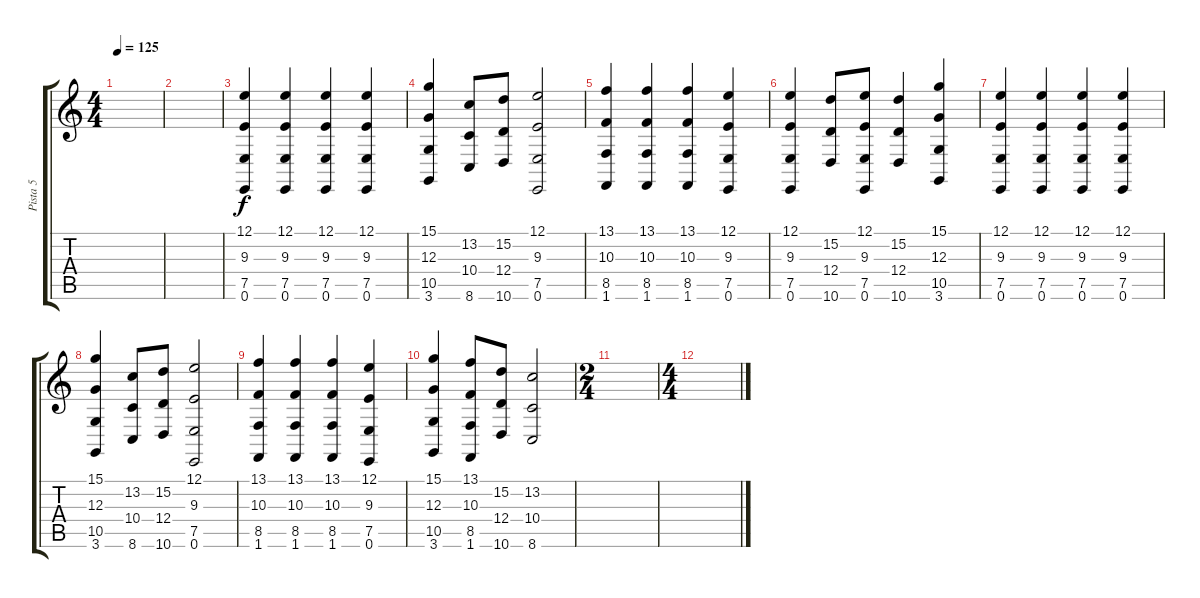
\track ("Pista 5" "Pista 5") {instrument harpsichord}
\staff {score tabs}
\tuning (E4 B3 G3 D3 A2 E2) {hide}
\ts (4 4)
\tempo 125
\clef g2
\ks c
|
|
(12.1 9.3 7.5 0.6).4 (12.1 9.3 7.5 0.6).4 (12.1 9.3 7.5 0.6).4 (12.1 9.3 7.5 0.6).4 |
(15.1 12.3 10.5 3.6).4 (13.2 10.4 8.6).8 (15.2 12.4 10.6).8 (12.1 9.3 7.5 0.6).2 |
(13.1 10.3 8.5 1.6).4 (13.1 10.3 8.5 1.6).4 (13.1 10.3 8.5 1.6).4 (12.1 9.3 7.5 0.6).4 |
(12.1 9.3 7.5 0.6).4 (15.2 12.4 10.6).8 (12.1 9.3 7.5 0.6).8 (15.2 12.4 10.6).4 (15.1 12.3 10.5 3.6).4 |
(12.1 9.3 7.5 0.6).4 (12.1 9.3 7.5 0.6).4 (12.1 9.3 7.5 0.6).4 (12.1 9.3 7.5 0.6).4 |
(15.1 12.3 10.5 3.6).4 (13.2 10.4 8.6).8 (15.2 12.4 10.6).8 (12.1 9.3 7.5 0.6).2 |
(13.1 10.3 8.5 1.6).4 (13.1 10.3 8.5 1.6).4 (13.1 10.3 8.5 1.6).4 (12.1 9.3 7.5 0.6).4 |
(15.1 12.3 10.5 3.6).4 (13.1 10.3 8.5 1.6).8 (15.2 12.4 10.6).8 (13.2 10.4 8.6).2 |
\ts (2 4)
|
\ts (4 4)
